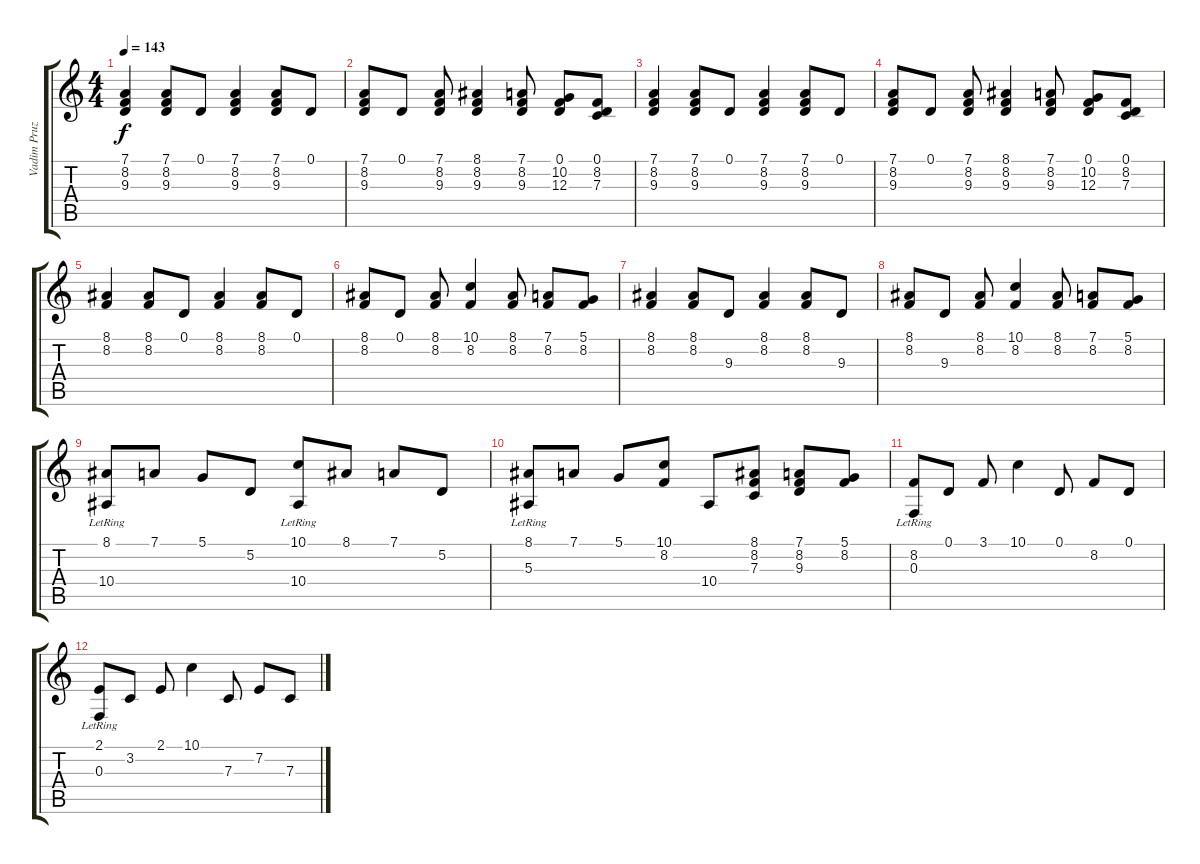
\track ("Vadim Pruzhanov (Piano)" "Vadim Pruz") {instrument electricgrandpiano}
\staff {score tabs}
\tuning (D4 A3 F3 C3 G2 D2) {hide}
\ts (4 4)
\tempo 143
\clef g2
\ks c
(7.1 8.2 9.3).4{dy f} (7.1 8.2 9.3).8 0.1.8 (7.1 8.2 9.3).4 (7.1 8.2 9.3).8 0.1.8 |
(7.1 8.2 9.3).8 0.1.8 (7.1 8.2 9.3).8 (8.1 8.2 9.3).4 (7.1 8.2 9.3).8 (0.1 10.2 12.3).8 (0.1 8.2 7.3).8 |
(7.1 8.2 9.3).4 (7.1 8.2 9.3).8 0.1.8 (7.1 8.2 9.3).4 (7.1 8.2 9.3).8 0.1.8 |
(7.1 8.2 9.3).8 0.1.8 (7.1 8.2 9.3).8 (8.1 8.2 9.3).4 (7.1 8.2 9.3).8 (0.1 10.2 12.3).8 (0.1 8.2 7.3).8 |
(8.1 8.2).4 (8.1 8.2).8 0.1.8 (8.1 8.2).4 (8.1 8.2).8 0.1.8 |
(8.1 8.2).8 0.1.8 (8.1 8.2).8 (10.1 8.2).4 (8.1 8.2).8 (7.1 8.2).8 (5.1 8.2).8 |
(8.1 8.2).4 (8.1 8.2).8 9.3.8 (8.1 8.2).4 (8.1 8.2).8 9.3.8 |
(8.1 8.2).8 9.3.8 (8.1 8.2).8 (10.1 8.2).4 (8.1 8.2).8 (7.1 8.2).8 (5.1 8.2).8 |
(8.1 10.4{lr}).8 7.1.8 5.1.8 5.2.8 (10.1 10.4{lr}).8 8.1.8 7.1.8 5.2.8 |
(8.1 5.3{lr}).8 7.1.8 5.1.8 (10.1 8.2).8 10.4.8 (8.1 8.2 7.3).8 (7.1 8.2 9.3).8 (5.1 8.2).8 |
(8.2 0.3{lr}).8 0.1.8 3.1.8 10.1.4 0.1.8 8.2.8 0.1.8 |
(2.1 0.3{lr}).8 3.2.8 2.1.8 10.1.4 7.3.8 7.2.8 7.3.8
